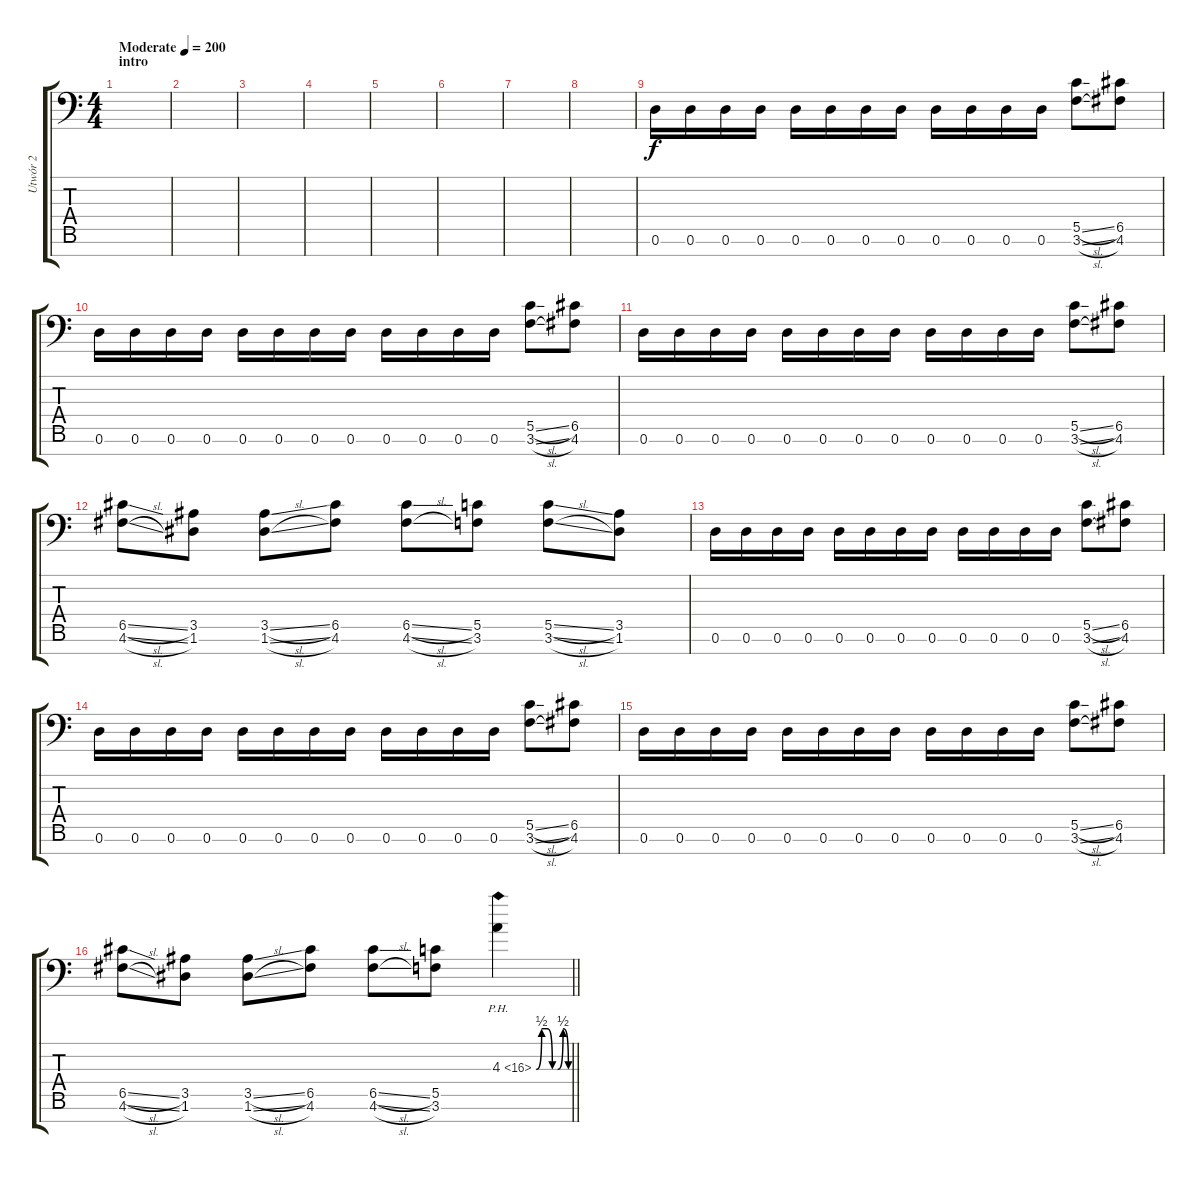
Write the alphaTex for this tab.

\track ("Utwór 2" "Utwór 2") {mute instrument distortionguitar}
\staff {score tabs}
\tuning (D4 A3 F3 C3 G2 D2 A1) {hide}
\ts (4 4)
\section ("" "intro")
\tempo (200 "Moderate")
\clef f4
\ks c
|
|
|
|
|
|
|
|
0.6.16 0.6.16 0.6.16 0.6.16 0.6.16 0.6.16 0.6.16 0.6.16 0.6.16 0.6.16 0.6.16 0.6.16 (5.5{sl} 3.6{sl}).8 (6.5 4.6).8 |
0.6.16 0.6.16 0.6.16 0.6.16 0.6.16 0.6.16 0.6.16 0.6.16 0.6.16 0.6.16 0.6.16 0.6.16 (5.5{sl} 3.6{sl}).8 (6.5 4.6).8 |
0.6.16 0.6.16 0.6.16 0.6.16 0.6.16 0.6.16 0.6.16 0.6.16 0.6.16 0.6.16 0.6.16 0.6.16 (5.5{sl} 3.6{sl}).8 (6.5 4.6).8 |
(6.5{sl} 4.6{sl}).8 (3.5 1.6).8 (3.5{sl} 1.6{sl}).8 (6.5 4.6).8 (6.5{sl} 4.6{sl}).8 (5.5 3.6).8 (5.5{sl} 3.6{sl}).8 (3.5 1.6).8 |
0.6.16 0.6.16 0.6.16 0.6.16 0.6.16 0.6.16 0.6.16 0.6.16 0.6.16 0.6.16 0.6.16 0.6.16 (5.5{sl} 3.6{sl}).8 (6.5 4.6).8 |
0.6.16 0.6.16 0.6.16 0.6.16 0.6.16 0.6.16 0.6.16 0.6.16 0.6.16 0.6.16 0.6.16 0.6.16 (5.5{sl} 3.6{sl}).8 (6.5 4.6).8 |
0.6.16 0.6.16 0.6.16 0.6.16 0.6.16 0.6.16 0.6.16 0.6.16 0.6.16 0.6.16 0.6.16 0.6.16 (5.5{sl} 3.6{sl}).8 (6.5 4.6).8 |
\barLineRight lightlight
(6.5{sl} 4.6{sl}).8 (3.5 1.6).8 (3.5{sl} 1.6{sl}).8 (6.5 4.6).8 (6.5{sl} 4.6{sl}).8 (5.5 3.6).8 4.3{be (custom 0 0 10 2 20 2 30 0 40 0 50 2 60 0) ph 12}.4
